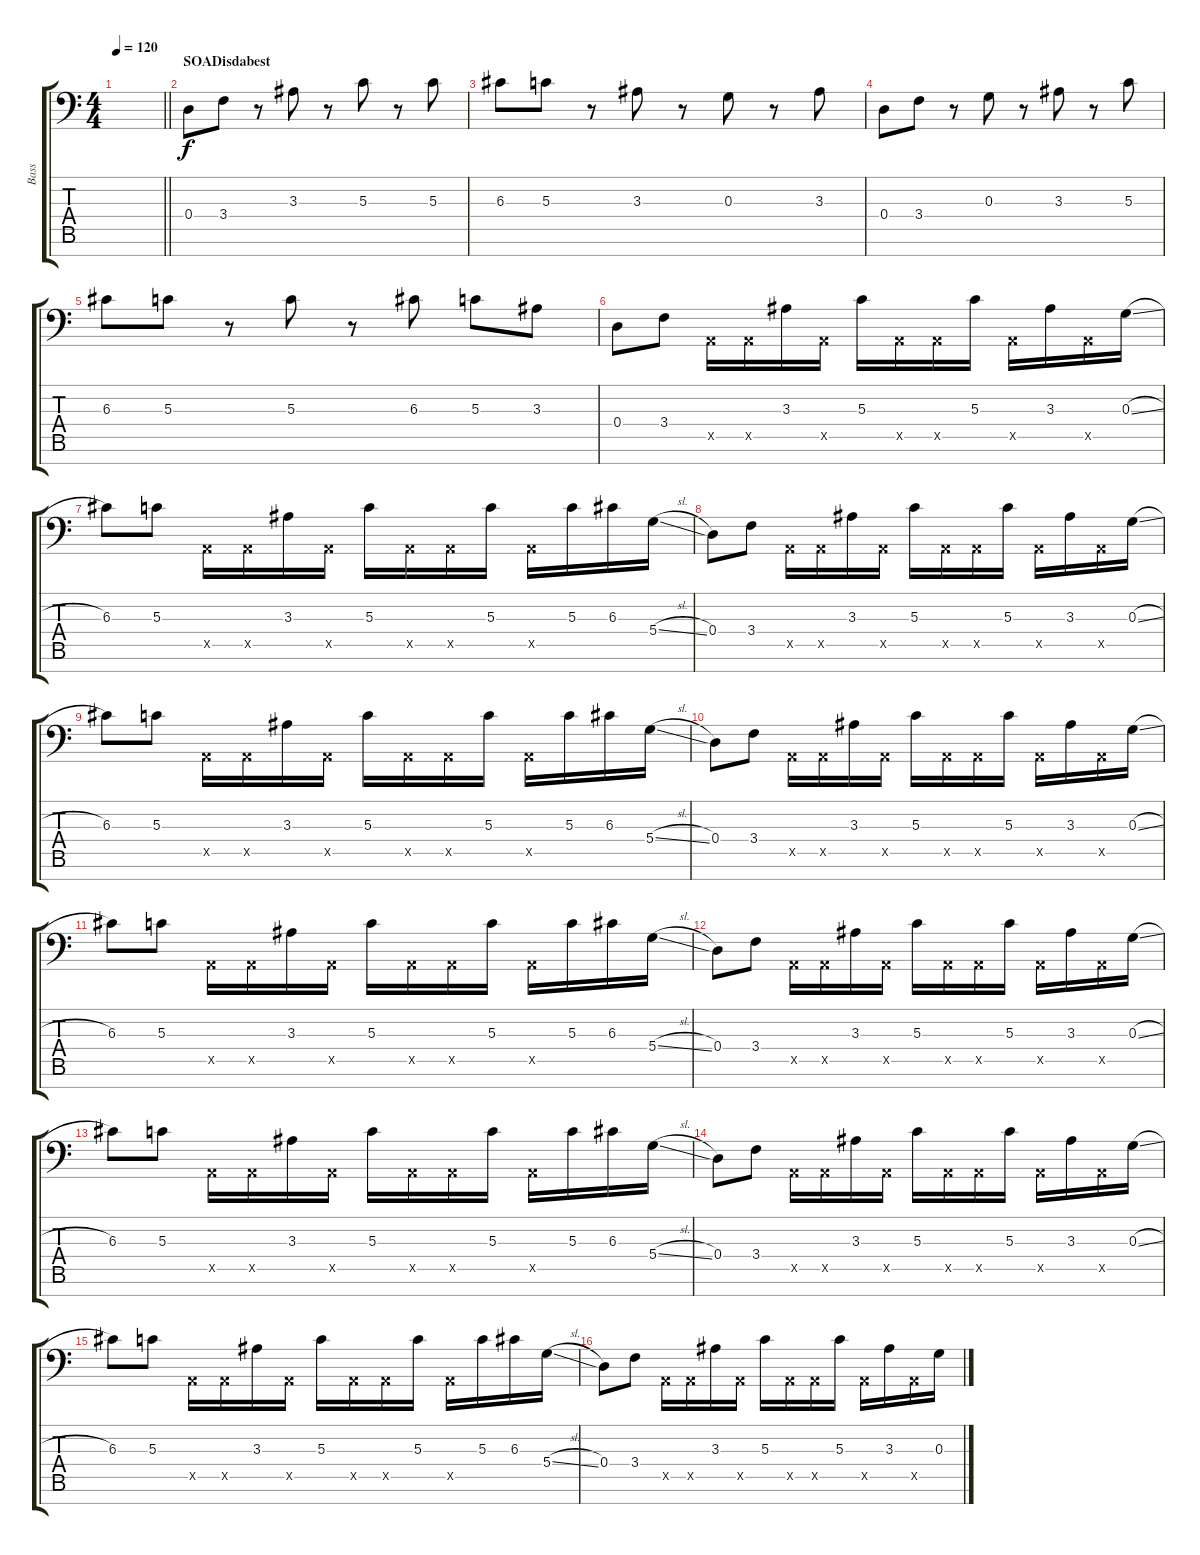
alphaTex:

\track ("Bass" "Bass") {instrument slapbass1}
\staff {score tabs}
\tuning (E3 B2 G2 D2 A1 E1 B0) {hide}
\ts (4 4)
\tempo 120
\clef f4
\barLineRight lightlight
\ks c
|
\section ("" "SOADisdabest")
0.4.8 3.4.8 r.8 3.3.8 r.8 5.3.8 r.8 5.3.8 |
6.3.8 5.3.8 r.8 3.3.8 r.8 0.3.8 r.8 3.3.8 |
0.4.8 3.4.8 r.8 0.3.8 r.8 3.3.8 r.8 5.3.8 |
6.3.8 5.3.8 r.8 5.3.8 r.8 6.3.8 5.3.8 3.3.8 |
0.4.8 3.4.8 0.5{x}.16 0.5{x}.16 3.3.16 0.5{x}.16 5.3.16 0.5{x}.16 0.5{x}.16 5.3.16 0.5{x}.16 3.3.16 0.5{x}.16 0.3{sl}.16 |
6.3.8 5.3.8 0.5{x}.16 0.5{x}.16 3.3.16 0.5{x}.16 5.3.16 0.5{x}.16 0.5{x}.16 5.3.16 0.5{x}.16 5.3.16 6.3.16 5.4{sl}.16 |
0.4.8 3.4.8 0.5{x}.16 0.5{x}.16 3.3.16 0.5{x}.16 5.3.16 0.5{x}.16 0.5{x}.16 5.3.16 0.5{x}.16 3.3.16 0.5{x}.16 0.3{sl}.16 |
6.3.8 5.3.8 0.5{x}.16 0.5{x}.16 3.3.16 0.5{x}.16 5.3.16 0.5{x}.16 0.5{x}.16 5.3.16 0.5{x}.16 5.3.16 6.3.16 5.4{sl}.16 |
0.4.8 3.4.8 0.5{x}.16 0.5{x}.16 3.3.16 0.5{x}.16 5.3.16 0.5{x}.16 0.5{x}.16 5.3.16 0.5{x}.16 3.3.16 0.5{x}.16 0.3{sl}.16 |
6.3.8 5.3.8 0.5{x}.16 0.5{x}.16 3.3.16 0.5{x}.16 5.3.16 0.5{x}.16 0.5{x}.16 5.3.16 0.5{x}.16 5.3.16 6.3.16 5.4{sl}.16 |
0.4.8 3.4.8 0.5{x}.16 0.5{x}.16 3.3.16 0.5{x}.16 5.3.16 0.5{x}.16 0.5{x}.16 5.3.16 0.5{x}.16 3.3.16 0.5{x}.16 0.3{sl}.16 |
6.3.8 5.3.8 0.5{x}.16 0.5{x}.16 3.3.16 0.5{x}.16 5.3.16 0.5{x}.16 0.5{x}.16 5.3.16 0.5{x}.16 5.3.16 6.3.16 5.4{sl}.16 |
0.4.8 3.4.8 0.5{x}.16 0.5{x}.16 3.3.16 0.5{x}.16 5.3.16 0.5{x}.16 0.5{x}.16 5.3.16 0.5{x}.16 3.3.16 0.5{x}.16 0.3{sl}.16 |
6.3.8 5.3.8 0.5{x}.16 0.5{x}.16 3.3.16 0.5{x}.16 5.3.16 0.5{x}.16 0.5{x}.16 5.3.16 0.5{x}.16 5.3.16 6.3.16 5.4{sl}.16 |
0.4.8 3.4.8 0.5{x}.16 0.5{x}.16 3.3.16 0.5{x}.16 5.3.16 0.5{x}.16 0.5{x}.16 5.3.16 0.5{x}.16 3.3.16 0.5{x}.16 0.3{sl}.16
